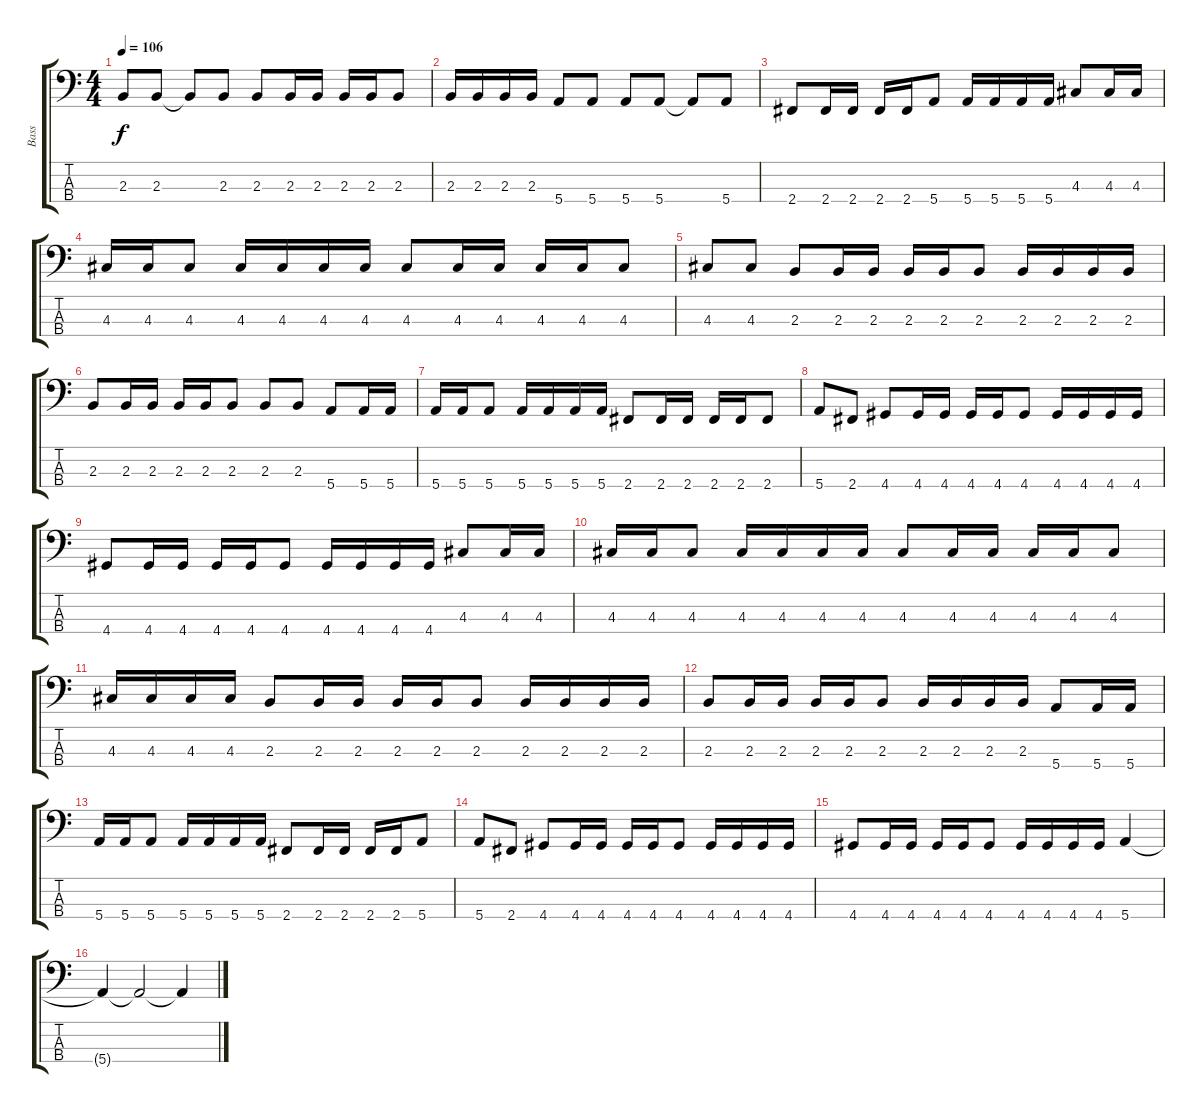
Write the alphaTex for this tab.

\track ("Bass" "Bass") {instrument electricbasspick}
\staff {score tabs}
\tuning (G2 D2 A1 E1) {hide}
\ts (4 4)
\tempo 106
\clef f4
\ks c
2.3.8{dy f} 2.3.8 2.3{t}.8 2.3.8 2.3.8 2.3.16 2.3.16 2.3.16 2.3.16 2.3.8 |
2.3.16 2.3.16 2.3.16 2.3.16 5.4.8 5.4.8 5.4.8 5.4.8 5.4{t}.8 5.4.8 |
2.4.8 2.4.16 2.4.16 2.4.16 2.4.16 5.4.8 5.4.16 5.4.16 5.4.16 5.4.16 4.3.8 4.3.16 4.3.16 |
4.3.16 4.3.16 4.3.8 4.3.16 4.3.16 4.3.16 4.3.16 4.3.8 4.3.16 4.3.16 4.3.16 4.3.16 4.3.8 |
4.3.8 4.3.8 2.3.8 2.3.16 2.3.16 2.3.16 2.3.16 2.3.8 2.3.16 2.3.16 2.3.16 2.3.16 |
2.3.8 2.3.16 2.3.16 2.3.16 2.3.16 2.3.8 2.3.8 2.3.8 5.4.8 5.4.16 5.4.16 |
5.4.16 5.4.16 5.4.8 5.4.16 5.4.16 5.4.16 5.4.16 2.4.8 2.4.16 2.4.16 2.4.16 2.4.16 2.4.8 |
5.4.8 2.4.8 4.4.8 4.4.16 4.4.16 4.4.16 4.4.16 4.4.8 4.4.16 4.4.16 4.4.16 4.4.16 |
4.4.8 4.4.16 4.4.16 4.4.16 4.4.16 4.4.8 4.4.16 4.4.16 4.4.16 4.4.16 4.3.8 4.3.16 4.3.16 |
4.3.16 4.3.16 4.3.8 4.3.16 4.3.16 4.3.16 4.3.16 4.3.8 4.3.16 4.3.16 4.3.16 4.3.16 4.3.8 |
4.3.16 4.3.16 4.3.16 4.3.16 2.3.8 2.3.16 2.3.16 2.3.16 2.3.16 2.3.8 2.3.16 2.3.16 2.3.16 2.3.16 |
2.3.8 2.3.16 2.3.16 2.3.16 2.3.16 2.3.8 2.3.16 2.3.16 2.3.16 2.3.16 5.4.8 5.4.16 5.4.16 |
5.4.16 5.4.16 5.4.8 5.4.16 5.4.16 5.4.16 5.4.16 2.4.8 2.4.16 2.4.16 2.4.16 2.4.16 5.4.8 |
5.4.8 2.4.8 4.4.8 4.4.16 4.4.16 4.4.16 4.4.16 4.4.8 4.4.16 4.4.16 4.4.16 4.4.16 |
4.4.8 4.4.16 4.4.16 4.4.16 4.4.16 4.4.8 4.4.16 4.4.16 4.4.16 4.4.16 5.4.4 |
5.4{t}.4 5.4{t}.2 5.4{t}.4
